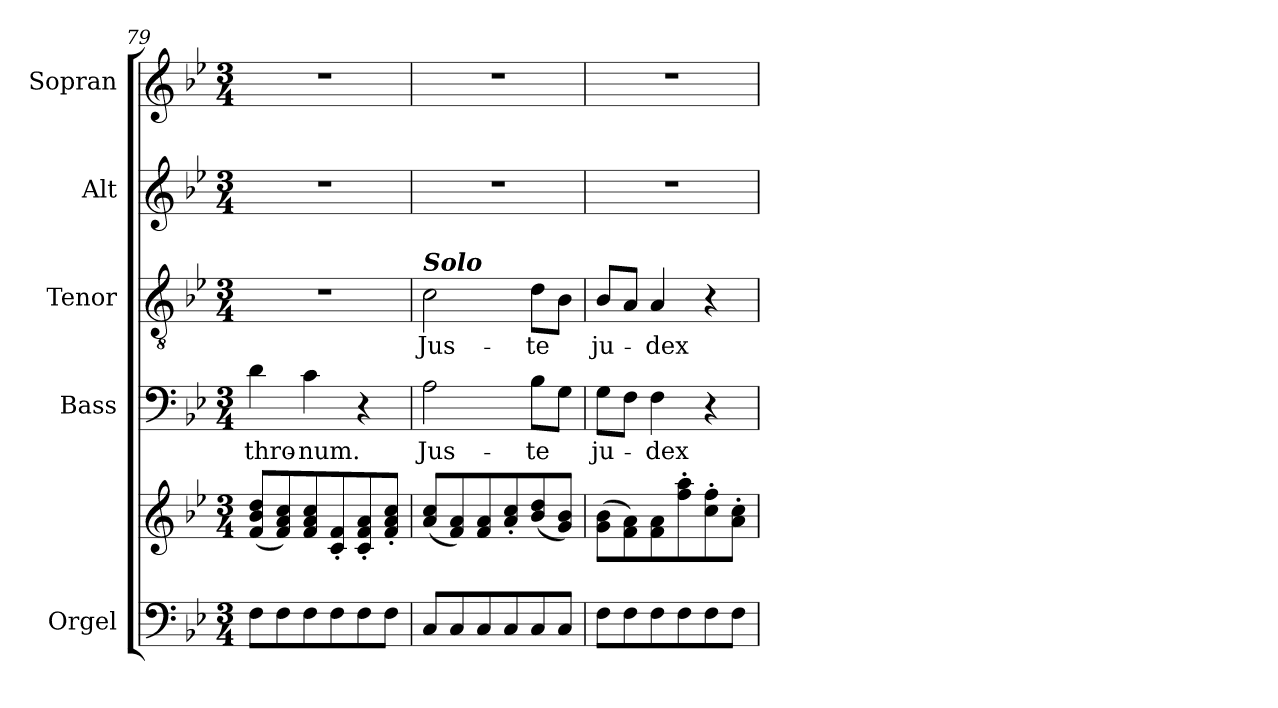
**kern	**kern	**kern	**text	**kern	**text	**kern	**kern
*part5	*part5	*part4	*part4	*part3	*part3	*part2	*part1
*staff6	*staff5	*staff4	*staff4	*staff3	*staff3	*staff2	*staff1
*I"Orgel	*	*I"Bass	*	*I"Tenor	*	*I"Alt	*I"Sopran
*I'Org.	*	*I'B.	*	*I'T.	*	*I'A.	*I'S.
*clefF4	*clefG2	*clefF4	*	*clefGv2	*	*clefG2	*clefG2
*k[b-e-]	*k[b-e-]	*k[b-e-]	*	*k[b-e-]	*	*k[b-e-]	*k[b-e-]
*B-:	*B-:	*B-:	*	*B-:	*	*B-:	*B-:
*M3/4	*M3/4	*M3/4	*	*M3/4	*	*M3/4	*M3/4
=79	=79	=79	=79	=79	=79	=79	=79
!	!	!	!LO:LY:b	!	!	!	!
8F\L	(<8f/ 8b-/ 8dd/L	4d\	thro-	2.r	.	2.r	2.r
8F\	8f/ 8a/ 8cc/)	.	.	.	.	.	.
!	!	!	!LO:LY:b	!	!	!	!
8F\	8f/ 8a/ 8cc/	4c\	-num.	.	.	.	.
8F\	8c/'< 8f/'<	.	.	.	.	.	.
8F\	8c/'< 8f/'< 8a/'<	4r	.	.	.	.	.
8F\J	8f/'< 8a/'< 8cc/'<J	.	.	.	.	.	.
=80	=80	=80	=80	=80	=80	=80	=80
!	!	!	!	!LO:TX:a:Bi:t=Solo	!	!	!
!	!	!	!LO:LY:b	!	!LO:LY:b	!	!
8C/L	(<8a/ 8cc/L	2A\	Jus-	2c\	Jus-	2.r	2.r
8C/	8f/ 8a/)	.	.	.	.	.	.
8C/	8f/ 8a/	.	.	.	.	.	.
8C/	8a/'< 8cc/'<	.	.	.	.	.	.
!	!	!	!LO:LY:b	!	!LO:LY:b	!	!
8C/	(<8b-/ 8dd/	8B-\L	-te	8d\L	-te	.	.
8C/J	8g/ 8b-/J)	8G\J	.	8B-\J	.	.	.
=81	=81	=81	=81	=81	=81	=81	=81
!	!	!	!LO:LY:b	!	!LO:LY:b	!	!
8F\L	(>8g\ 8b-\L	8G\L	ju-	8B-/L	ju-	2.r	2.r
8F\	8f\ 8a\)	8F\J	.	8A/J	.	.	.
!	!	!	!LO:LY:b	!	!LO:LY:b	!	!
8F\	8f\ 8a\	4F\	-dex	4A/	-dex	.	.
8F\	8ff\'> 8aa\'>	.	.	.	.	.	.
8F\	8cc\'> 8ff\'>	4r	.	4r	.	.	.
8F\J	8a\'> 8cc\'>J	.	.	.	.	.	.
=	=	=	=	=	=	=	=
*-	*-	*-	*-	*-	*-	*-	*-
